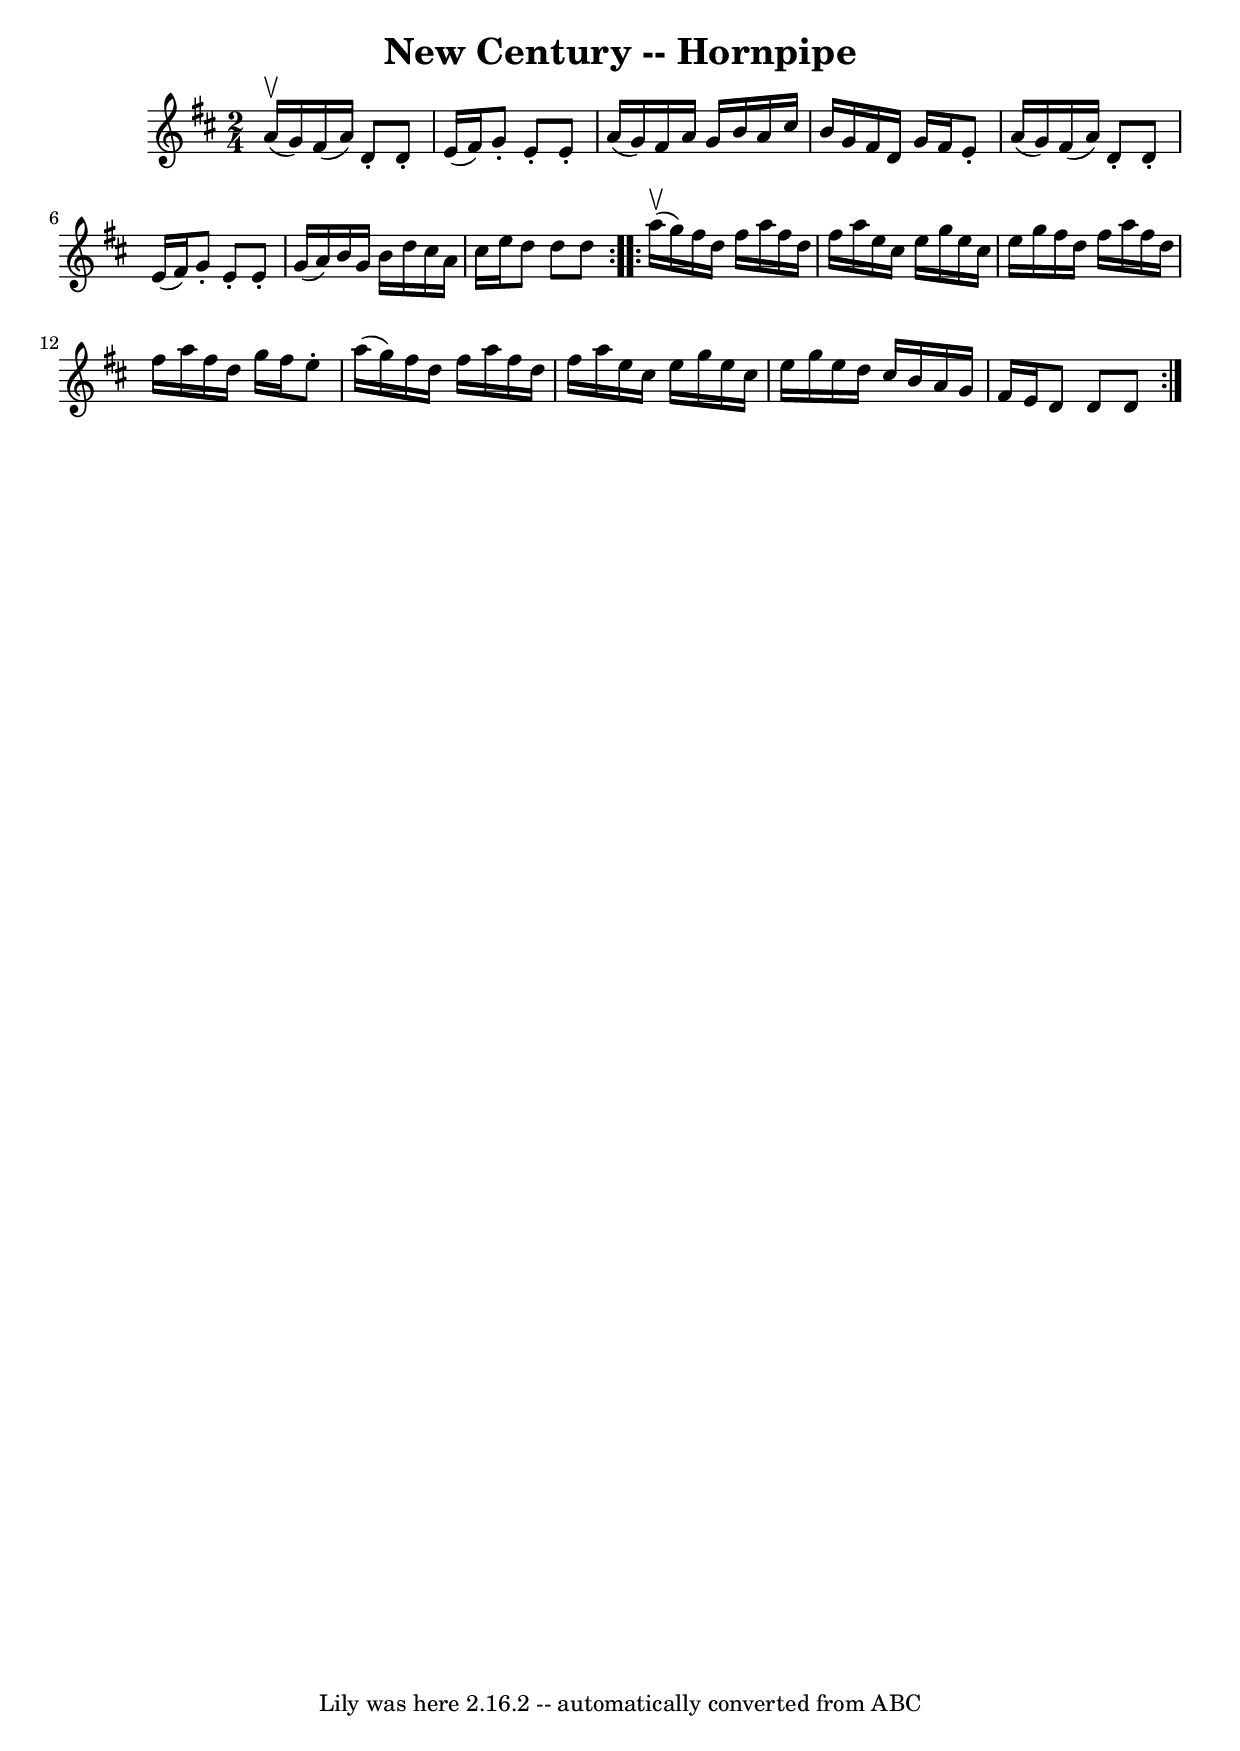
\version "2.7.40"
\include "Mammoth.ily"
\header {
	%% book = "Cole's 1000 Fiddle Tunes"
	crossRefNumber = "1"
	footnotes = ""
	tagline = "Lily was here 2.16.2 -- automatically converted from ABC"
	title = "New Century -- Hornpipe"
}
voicedefault =  {


\repeat volta 2 {
\time 2/4 
\key d \major a'16 (^\upbow g'16) |
 fis'16 (a'16 
) d'8 -. d'8 -. e'16 (fis'16) |
 g'8 -. e'8 -. e'8 -. 
 a'16 (g'16) |
 fis'16 a'16 g'16 b'16 a'16    
cis''16 b'16 g'16  |
 fis'16 d'16 g'16 fis'16 e'8 -.  
 a'16 (g'16) |
 fis'16 (a'16) d'8 -. d'8 -. e'16 (
 fis'16) |
 g'8 -. e'8 -. e'8 -. g'16 (a'16) |
   
b'16 g'16 b'16 d''16 cis''16 a'16 cis''16 e''16  |
  
 d''8 d''8 d''8  }     \repeat volta 2 { a''16 (^\upbow g''16) 
|
 fis''16 d''16 fis''16 a''16 fis''16 d''16 fis''16  
 a''16  |
 e''16 cis''16 e''16 g''16 e''16 cis''16    
e''16 g''16  |
 fis''16 d''16 fis''16 a''16 fis''16    
d''16 fis''16 a''16  |
 fis''16 d''16 g''16 fis''16    
e''8 -. a''16 (g''16) |
 fis''16 d''16 fis''16 a''16 
 fis''16 d''16 fis''16 a''16  |
 e''16 cis''16 e''16   
 g''16 e''16 cis''16 e''16 g''16  |
 e''16 d''16    
cis''16 b'16 a'16 g'16 fis'16 e'16  |
 d'8 d'8 d'8 
 }   
}

\score{
    <<

	\context Staff="default"
	{
	    \voicedefault 
	}

    >>
	\layout {
	}
	\midi {}
}
